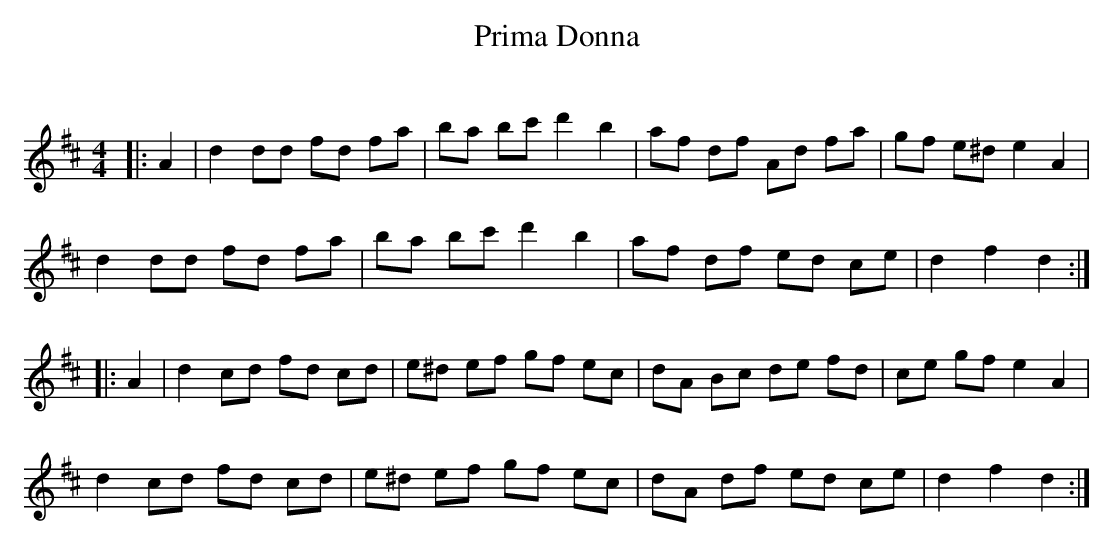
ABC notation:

X:1
T: Prima Donna
C:
Q: 232
K:D
M:4/4
L:1/8
|:A2|d2 dd fd fa|ba bc' d'2 b2|af df Ad fa|gf e^d e2 A2|
d2 dd fd fa|ba bc' d'2 b2|af df ed ce|d2 f2 d2:|
|:A2|d2 cd fd cd|e^d ef gf ec|dA Bc de fd|ce gf e2 A2|
d2 cd fd cd|e^d ef gf ec|dA df ed ce|d2 f2 d2:|
